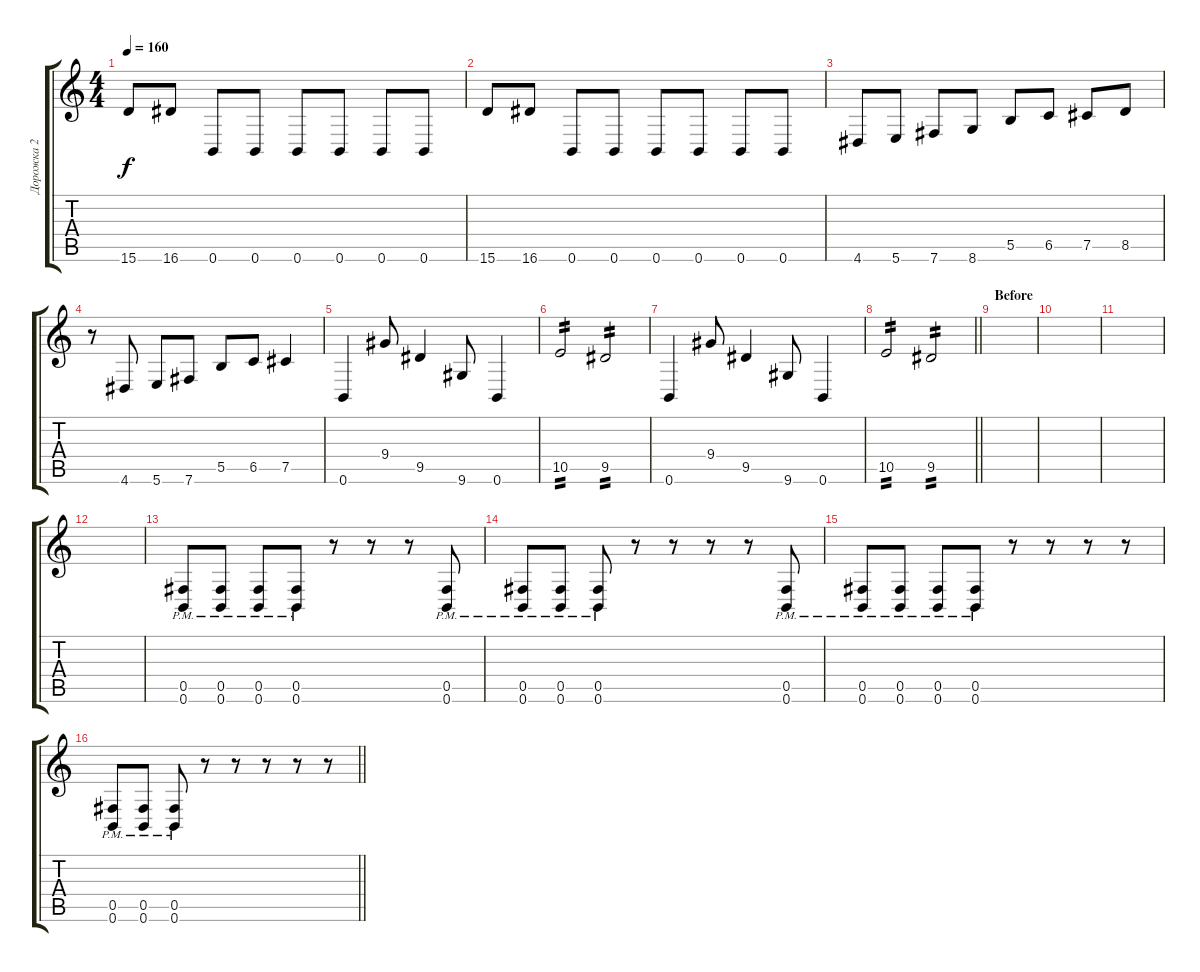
\track ("Дорожка 2" "Дорожка 2") {instrument overdrivenguitar}
\staff {score tabs}
\tuning (Db4 Ab3 E3 B2 Gb2 B1) {hide}
\ts (4 4)
\tempo 160
\clef g2
\ks c
15.6.8{dy f} 16.6.8 0.6.8 0.6.8 0.6.8 0.6.8 0.6.8 0.6.8 |
15.6.8 16.6.8 0.6.8 0.6.8 0.6.8 0.6.8 0.6.8 0.6.8 |
4.6.8 5.6.8 7.6.8 8.6.8 5.5.8 6.5.8 7.5.8 8.5.8 |
r.8 4.6.8 5.6.8 7.6.8 5.5.8 6.5.8 7.5.4 |
0.6.4 9.4.8 9.5.4 9.6.8 0.6.4 |
10.5.2{tp 2} 9.5.2{tp 2} |
0.6.4 9.4.8 9.5.4 9.6.8 0.6.4 |
\barLineRight lightlight
10.5.2{tp 2} 9.5.2{tp 2} |
\section ("" "Before")
|
|
|
|
(0.5{pm} 0.6{pm}).8 (0.5{pm} 0.6{pm}).8 (0.5{pm} 0.6).8 (0.5{pm} 0.6{pm}).8 r.8 r.8 r.8 (0.5{pm} 0.6{pm}).8 |
(0.5{pm} 0.6{pm}).8 (0.5{pm} 0.6{pm}).8 (0.5{pm} 0.6{pm}).8 r.8 r.8 r.8 r.8 (0.5{pm} 0.6{pm}).8 |
(0.5{pm} 0.6{pm}).8 (0.5{pm} 0.6).8 (0.5{pm} 0.6{pm}).8 (0.5{pm} 0.6{pm}).8 r.8 r.8 r.8 r.8 |
\barLineRight lightlight
(0.5{pm} 0.6{pm}).8 (0.5{pm} 0.6{pm}).8 (0.5{pm} 0.6{pm}).8 r.8 r.8 r.8 r.8 r.8
